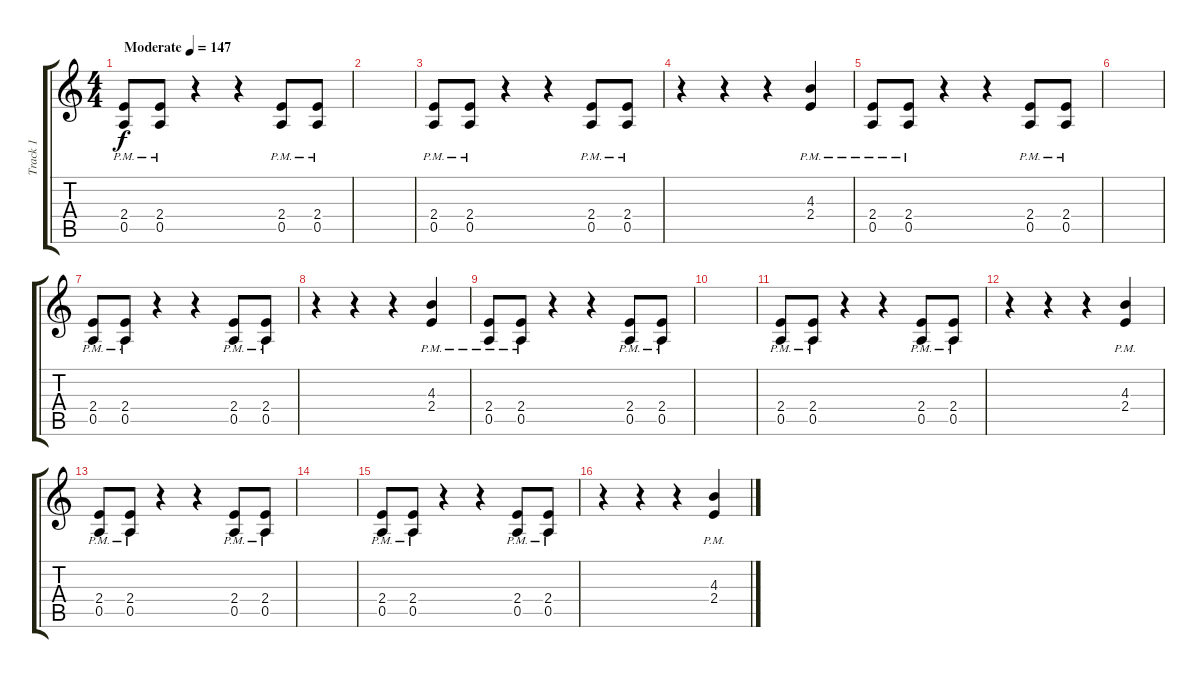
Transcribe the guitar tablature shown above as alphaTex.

\track ("Track 1" "Track 1") {instrument overdrivenguitar}
\staff {score tabs}
\tuning (E4 B3 G3 D3 A2 E2) {hide}
\ts (4 4)
\tempo (147 "Moderate")
\clef g2
\ks c
(2.4{pm} 0.5{pm}).8{dy f instrument overdrivenguitar} (2.4{pm} 0.5{pm}).8 r.4 r.4 (2.4{pm} 0.5{pm}).8 (2.4{pm} 0.5{pm}).8 |
|
(2.4{pm} 0.5{pm}).8 (2.4{pm} 0.5{pm}).8 r.4 r.4 (2.4{pm} 0.5{pm}).8 (2.4{pm} 0.5{pm}).8 |
r.4 r.4 r.4 (4.3{pm} 2.4{pm}).4 |
(2.4{pm} 0.5{pm}).8 (2.4{pm} 0.5{pm}).8 r.4 r.4 (2.4{pm} 0.5{pm}).8 (2.4{pm} 0.5{pm}).8 |
|
(2.4{pm} 0.5{pm}).8 (2.4{pm} 0.5{pm}).8 r.4 r.4 (2.4{pm} 0.5{pm}).8 (2.4{pm} 0.5{pm}).8 |
r.4 r.4 r.4 (4.3{pm} 2.4{pm}).4 |
(2.4{pm} 0.5{pm}).8 (2.4{pm} 0.5{pm}).8 r.4 r.4 (2.4{pm} 0.5{pm}).8 (2.4{pm} 0.5{pm}).8 |
|
(2.4{pm} 0.5{pm}).8 (2.4{pm} 0.5{pm}).8 r.4 r.4 (2.4{pm} 0.5{pm}).8 (2.4{pm} 0.5{pm}).8 |
r.4 r.4 r.4 (4.3{pm} 2.4{pm}).4 |
(2.4{pm} 0.5{pm}).8 (2.4{pm} 0.5{pm}).8 r.4 r.4 (2.4{pm} 0.5{pm}).8 (2.4{pm} 0.5{pm}).8 |
|
(2.4{pm} 0.5{pm}).8 (2.4{pm} 0.5{pm}).8 r.4 r.4 (2.4{pm} 0.5{pm}).8 (2.4{pm} 0.5{pm}).8 |
r.4 r.4 r.4 (4.3{pm} 2.4{pm}).4
